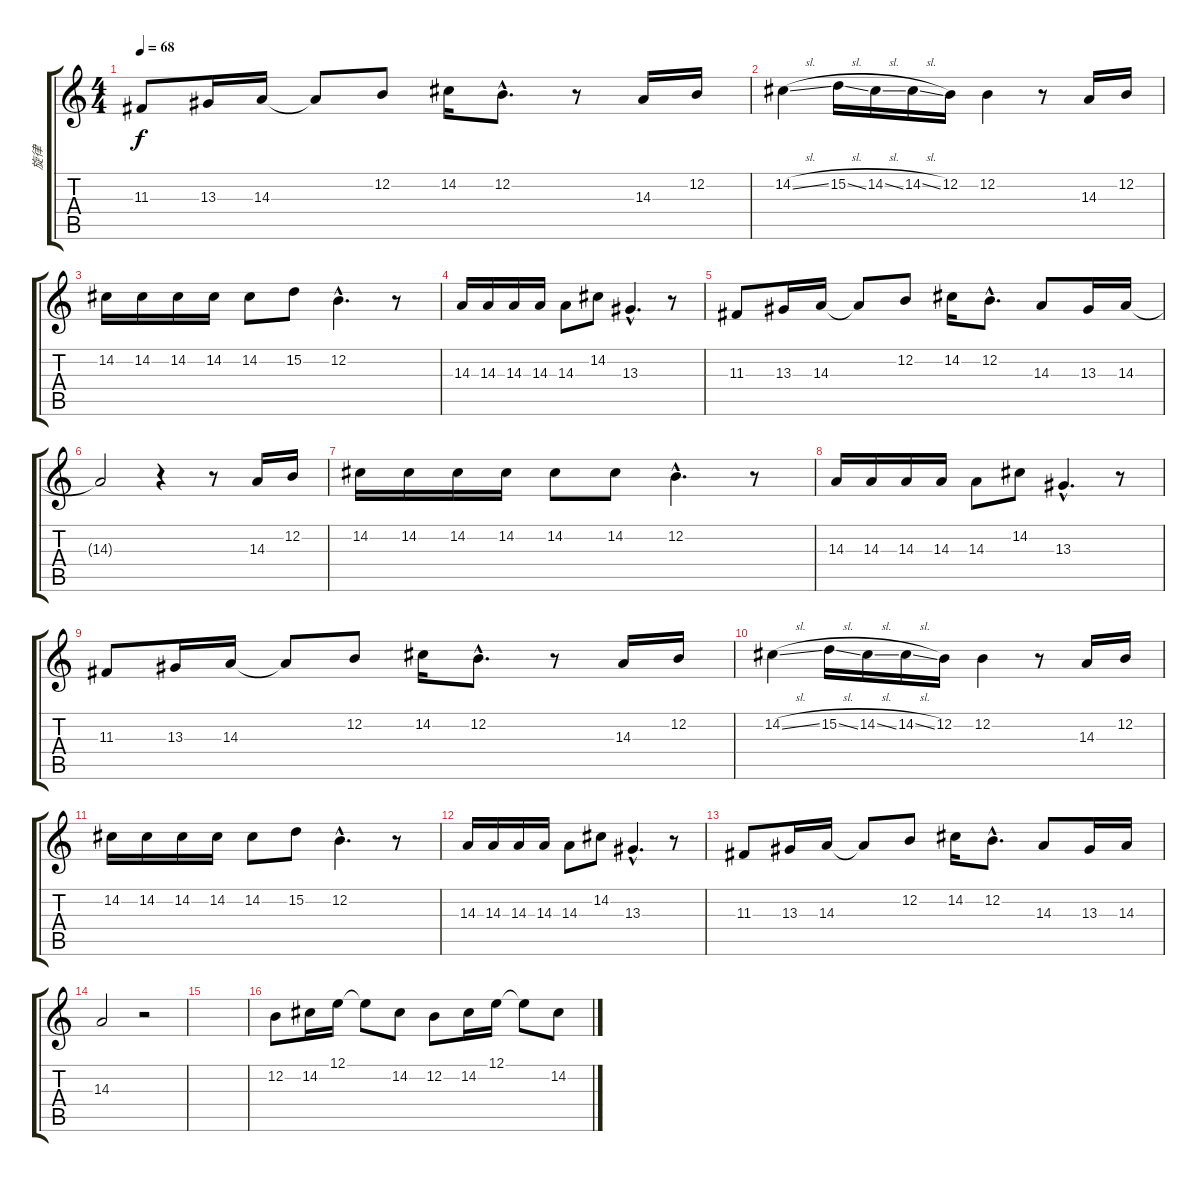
\track ("旋律" "旋律") {instrument reedorgan}
\staff {score tabs}
\tuning (E4 B3 G3 D3 A2 E2) {hide}
\ts (4 4)
\tempo 68
\clef g2
\ks c
11.3.8{dy f} 13.3.16 14.3.16 14.3{t}.8 12.2.8 14.2.16 12.2{hac}.8{d} r.8 14.3.16 12.2.16 |
14.2{sl}.4 15.2{sl}.16 14.2{sl}.16 14.2{sl}.16 12.2.16 12.2.4 r.8 14.3.16 12.2.16 |
14.2.16 14.2.16 14.2.16 14.2.16 14.2.8 15.2.8 12.2{hac}.4{d} r.8 |
14.3.16 14.3.16 14.3.16 14.3.16 14.3.8 14.2.8 13.3{hac}.4{d} r.8 |
11.3.8 13.3.16 14.3.16 14.3{t}.8 12.2.8 14.2.16 12.2{hac}.8{d} 14.3.8 13.3.16 14.3.16 |
14.3{t}.2 r.4 r.8 14.3.16 12.2.16 |
14.2.16 14.2.16 14.2.16 14.2.16 14.2.8 14.2.8 12.2{hac}.4{d} r.8 |
14.3.16 14.3.16 14.3.16 14.3.16 14.3.8 14.2.8 13.3{hac}.4{d} r.8 |
11.3.8 13.3.16 14.3.16 14.3{t}.8 12.2.8 14.2.16 12.2{hac}.8{d} r.8 14.3.16 12.2.16 |
14.2{sl}.4 15.2{sl}.16 14.2{sl}.16 14.2{sl}.16 12.2.16 12.2.4 r.8 14.3.16 12.2.16 |
14.2.16 14.2.16 14.2.16 14.2.16 14.2.8 15.2.8 12.2{hac}.4{d} r.8 |
14.3.16 14.3.16 14.3.16 14.3.16 14.3.8 14.2.8 13.3{hac}.4{d} r.8 |
11.3.8 13.3.16 14.3.16 14.3{t}.8 12.2.8 14.2.16 12.2{hac}.8{d} 14.3.8 13.3.16 14.3.16 |
14.3.2 r.2 |
|
12.2.8 14.2.16 12.1.16 12.1{t}.8 14.2.8 12.2.8 14.2.16 12.1.16 12.1{t}.8 14.2.8
